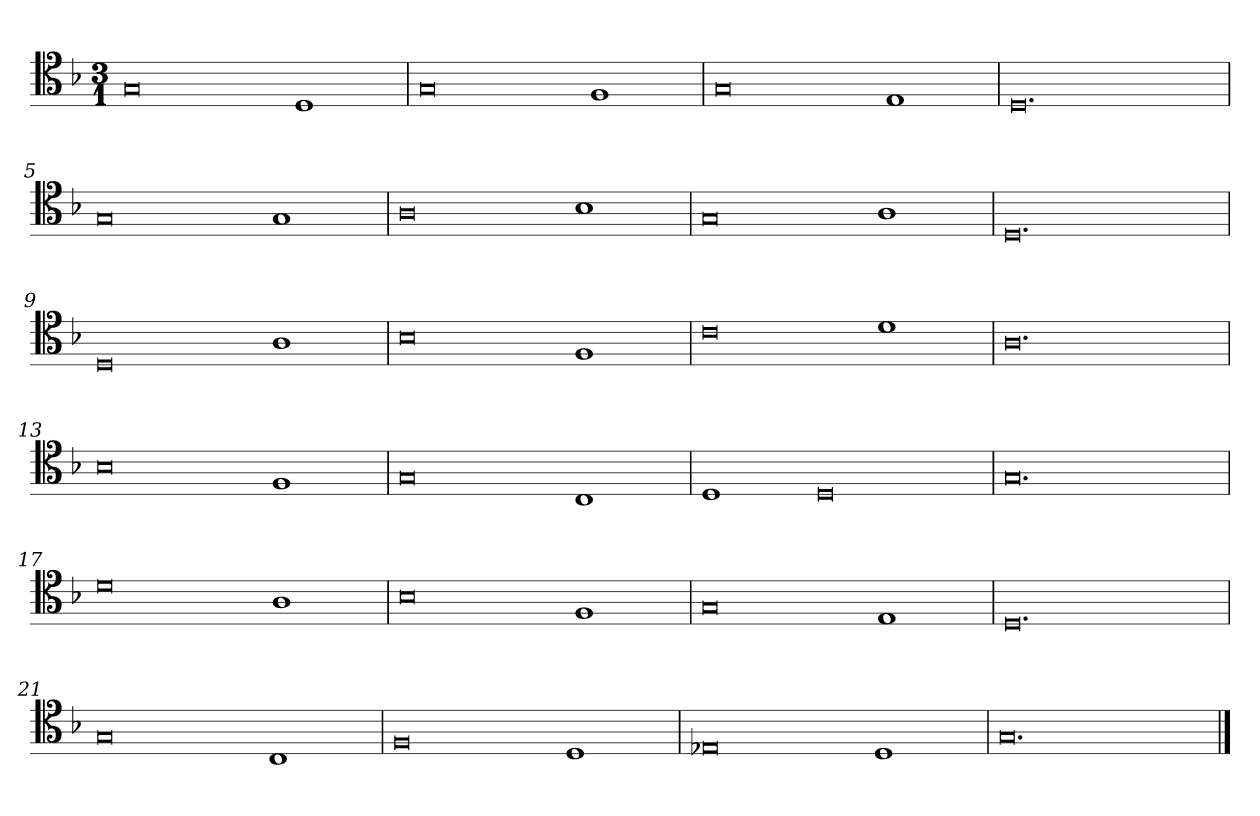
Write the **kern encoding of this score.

**kern
*part1
*staff1
*clefC4
*k[b-]
*M3/1
=1
0G
1D
=2
0G
1F
=3
0G
1E
=4
0.D
=5
0G
1G
=6
0A
1B-
=7
0G
1A
=8
0.D
=9
0D
1A
=10
0B-
1F
=11
0c
1d
=12
0.A
=13
0B-
1F
=14
0G
1C
=15
1D
0D
=16
0.G
=17
0d
1A
=18
0B-
1F
=19
0G
1E
=20
0.D
=21
0G
1C
=22
0F
1D
=23
0E-X
1D
=24
0.G
==
*-
